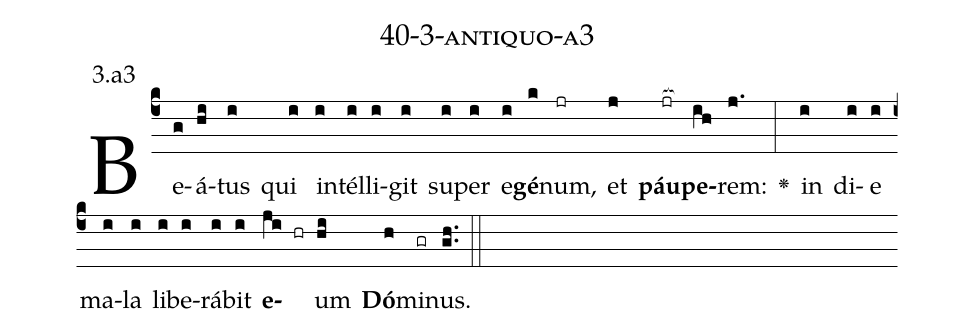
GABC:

name: 40-3-antiquo-a3;
annotation: 3.a3;
%%
(c4)Be(g)á(hi)tus(i) qui(i) in(i)tél(i)li(i)git(i) su(i)per(i) e(i)<b>gé</b>(k)num,(jr) et(j) <b>páu</b>(jr[ocb:1{])<b>pe</b>(ih[ocb:0}])rem:(j.) <v>\greheightstar</v>(:) in(i) di(i)e(i) ma(i)la(i) li(i)be(i)rá(i)bit(i) <b>e</b>(ji hr)um(hi) <b>Dó</b>(h)mi(gr)nus.(gh..) (::)


%E(i) u(i) o(ji) u(hi) a(h) e.(gh..) (::)
